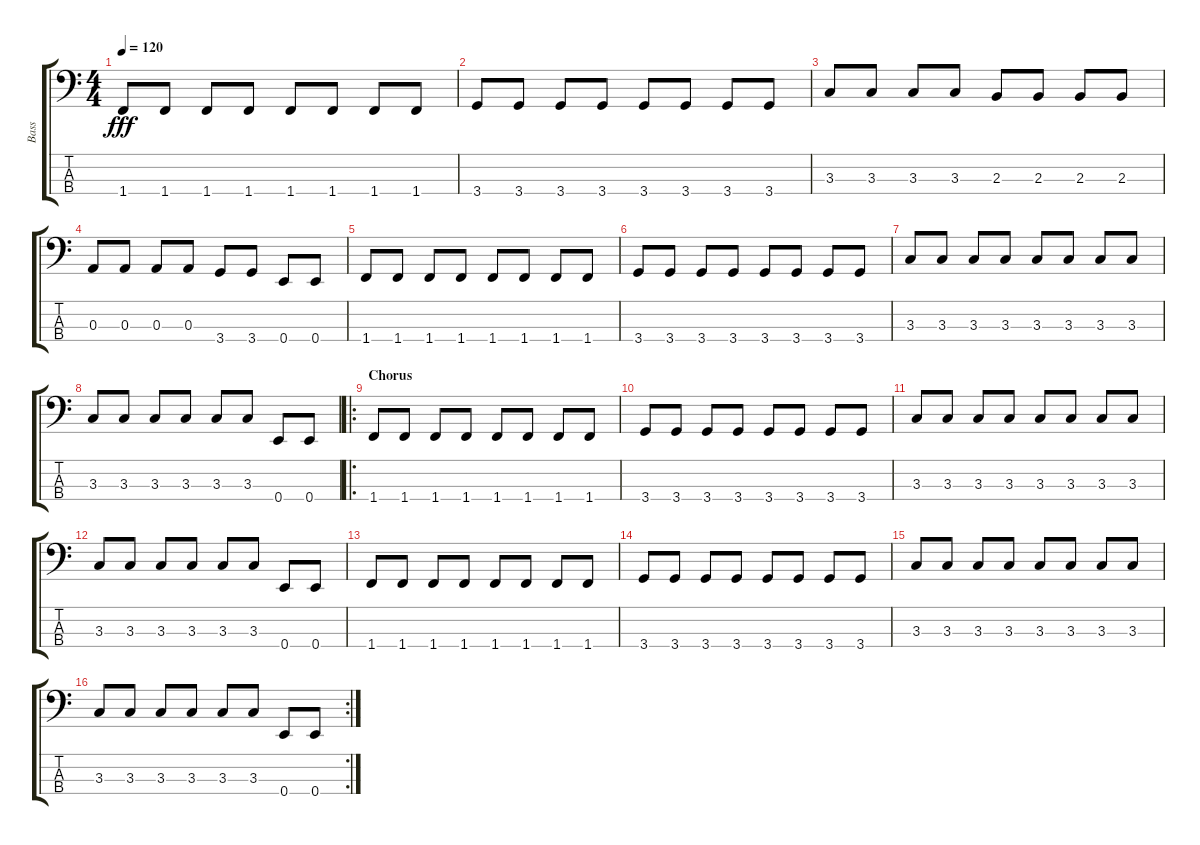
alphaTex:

\track ("Bass" "Bass") {instrument electricbassfinger}
\staff {score tabs}
\tuning (G2 D2 A1 E1) {hide}
\ts (4 4)
\tempo 120
\clef f4
\ks c
1.4.8{dy fff} 1.4.8 1.4.8 1.4.8 1.4.8 1.4.8 1.4.8 1.4.8 |
3.4.8 3.4.8 3.4.8 3.4.8 3.4.8 3.4.8 3.4.8 3.4.8 |
3.3.8 3.3.8 3.3.8 3.3.8 2.3.8 2.3.8 2.3.8 2.3.8 |
0.3.8 0.3.8 0.3.8 0.3.8 3.4.8 3.4.8 0.4.8 0.4.8 |
1.4.8 1.4.8 1.4.8 1.4.8 1.4.8 1.4.8 1.4.8 1.4.8 |
3.4.8 3.4.8 3.4.8 3.4.8 3.4.8 3.4.8 3.4.8 3.4.8 |
3.3.8 3.3.8 3.3.8 3.3.8 3.3.8 3.3.8 3.3.8 3.3.8 |
3.3.8 3.3.8 3.3.8 3.3.8 3.3.8 3.3.8 0.4.8 0.4.8 |
\ro
\section ("" "Chorus")
1.4.8 1.4.8 1.4.8 1.4.8 1.4.8 1.4.8 1.4.8 1.4.8 |
3.4.8 3.4.8 3.4.8 3.4.8 3.4.8 3.4.8 3.4.8 3.4.8 |
3.3.8 3.3.8 3.3.8 3.3.8 3.3.8 3.3.8 3.3.8 3.3.8 |
3.3.8 3.3.8 3.3.8 3.3.8 3.3.8 3.3.8 0.4.8 0.4.8 |
1.4.8 1.4.8 1.4.8 1.4.8 1.4.8 1.4.8 1.4.8 1.4.8 |
3.4.8 3.4.8 3.4.8 3.4.8 3.4.8 3.4.8 3.4.8 3.4.8 |
3.3.8 3.3.8 3.3.8 3.3.8 3.3.8 3.3.8 3.3.8 3.3.8 |
\rc 2
3.3.8 3.3.8 3.3.8 3.3.8 3.3.8 3.3.8 0.4.8 0.4.8
